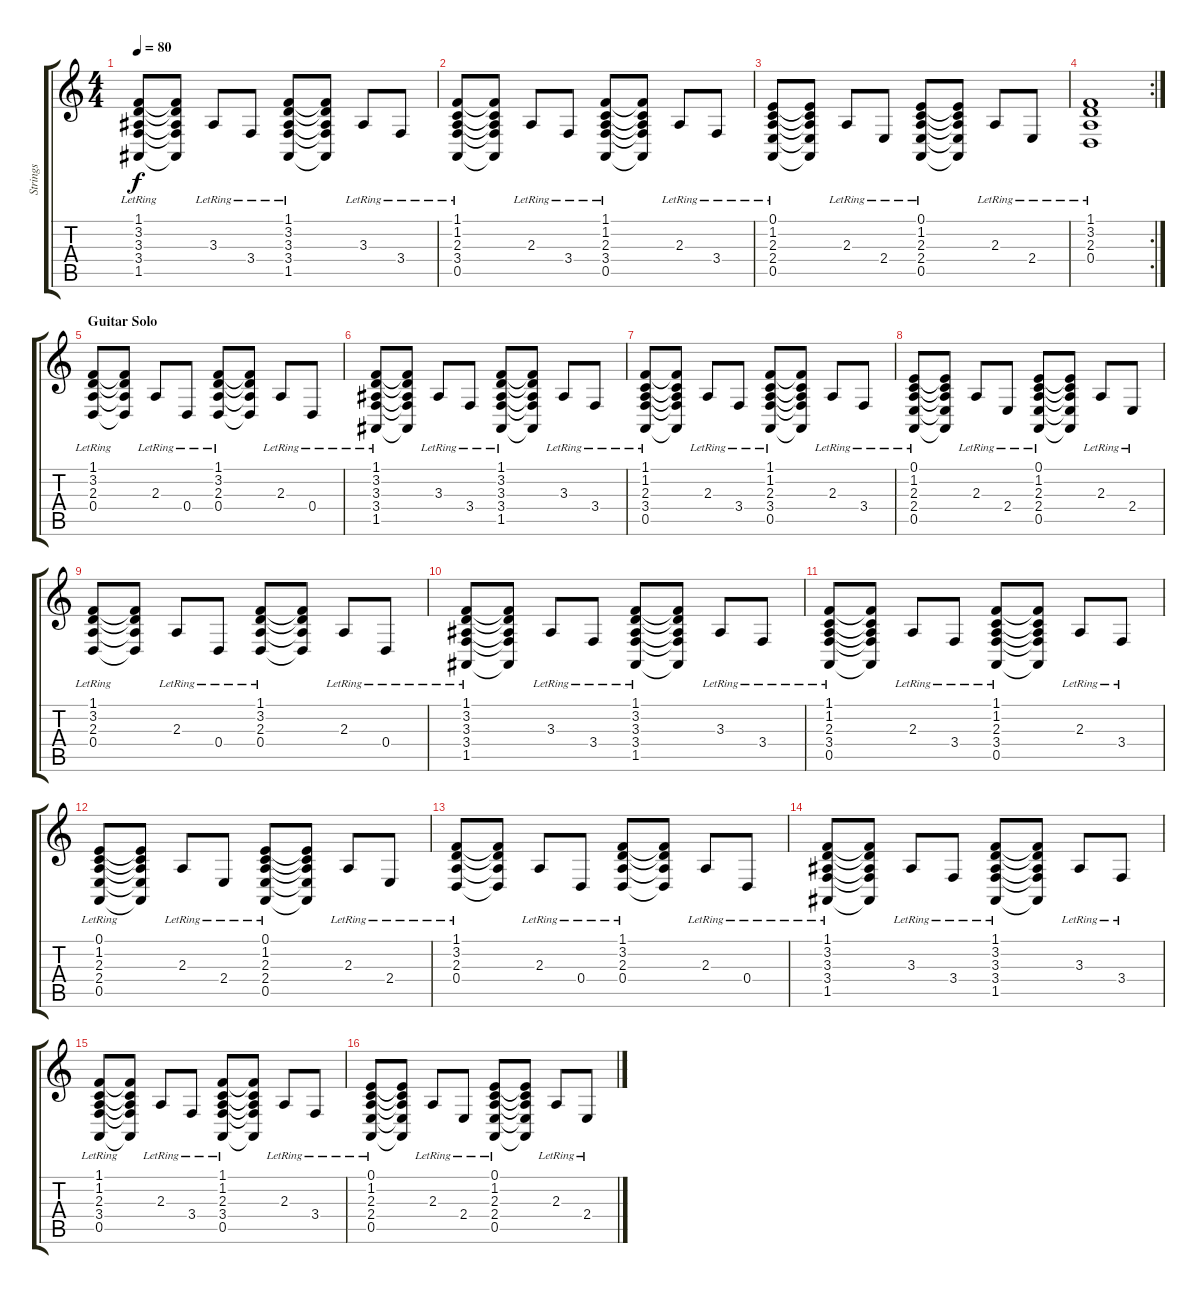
\track ("Strings" "Strings") {instrument stringensemble1}
\staff {score tabs}
\tuning (E4 B3 G3 D3 A2 E2) {hide}
\ts (4 4)
\tempo 80
\clef g2
\ks c
(1.1{lr} 3.2{lr} 3.3{lr} 3.4{lr} 1.5{lr}).8{dy f} (1.1{t} 3.2{t} 3.3{t} 3.4{t} 1.5{t}).8 3.3{lr}.8 3.4{lr}.8 (1.1{lr} 3.2{lr} 3.3{lr} 3.4{lr} 1.5{lr}).8 (1.1{t} 3.2{t} 3.3{t} 3.4{t} 1.5{t}).8 3.3{lr}.8 3.4{lr}.8 |
(1.1{lr} 1.2{lr} 2.3{lr} 3.4{lr} 0.5{lr}).8 (1.1{t} 1.2{t} 2.3{t} 3.4{t} 0.5{t}).8 2.3{lr}.8 3.4{lr}.8 (1.1{lr} 1.2{lr} 2.3{lr} 3.4{lr} 0.5{lr}).8 (1.1{t} 1.2{t} 2.3{t} 3.4{t} 0.5{t}).8 2.3{lr}.8 3.4{lr}.8 |
(0.1{lr} 1.2{lr} 2.3{lr} 2.4{lr} 0.5{lr}).8 (0.1{t} 1.2{t} 2.3{t} 2.4{t} 0.5{t}).8 2.3{lr}.8 2.4{lr}.8 (0.1{lr} 1.2{lr} 2.3{lr} 2.4{lr} 0.5{lr}).8 (0.1{t} 1.2{t} 2.3{t} 2.4{t} 0.5{t}).8 2.3{lr}.8 2.4{lr}.8 |
\rc 2
(1.1{lr} 3.2{lr} 2.3{lr} 0.4{lr}).1 |
\section ("" "Guitar Solo")
(1.1{lr} 3.2{lr} 2.3{lr} 0.4{lr}).8 (1.1{t} 3.2{t} 2.3{t} 0.4{t}).8 2.3{lr}.8 0.4{lr}.8 (1.1{lr} 3.2{lr} 2.3{lr} 0.4{lr}).8 (1.1{t} 3.2{t} 2.3{t} 0.4{t}).8 2.3{lr}.8 0.4{lr}.8 |
(1.1{lr} 3.2{lr} 3.3{lr} 3.4{lr} 1.5{lr}).8 (1.1{t} 3.2{t} 3.3{t} 3.4{t} 1.5{t}).8 3.3{lr}.8 3.4{lr}.8 (1.1{lr} 3.2{lr} 3.3{lr} 3.4{lr} 1.5{lr}).8 (1.1{t} 3.2{t} 3.3{t} 3.4{t} 1.5{t}).8 3.3{lr}.8 3.4{lr}.8 |
(1.1{lr} 1.2{lr} 2.3{lr} 3.4{lr} 0.5{lr}).8 (1.1{t} 1.2{t} 2.3{t} 3.4{t} 0.5{t}).8 2.3{lr}.8 3.4{lr}.8 (1.1{lr} 1.2{lr} 2.3{lr} 3.4{lr} 0.5{lr}).8 (1.1{t} 1.2{t} 2.3{t} 3.4{t} 0.5{t}).8 2.3{lr}.8 3.4{lr}.8 |
(0.1{lr} 1.2{lr} 2.3{lr} 2.4{lr} 0.5{lr}).8 (0.1{t} 1.2{t} 2.3{t} 2.4{t} 0.5{t}).8 2.3{lr}.8 2.4{lr}.8 (0.1{lr} 1.2{lr} 2.3{lr} 2.4{lr} 0.5{lr}).8 (0.1{t} 1.2{t} 2.3{t} 2.4{t} 0.5{t}).8 2.3{lr}.8 2.4{lr}.8 |
(1.1{lr} 3.2{lr} 2.3{lr} 0.4{lr}).8 (1.1{t} 3.2{t} 2.3{t} 0.4{t}).8 2.3{lr}.8 0.4{lr}.8 (1.1{lr} 3.2{lr} 2.3{lr} 0.4{lr}).8 (1.1{t} 3.2{t} 2.3{t} 0.4{t}).8 2.3{lr}.8 0.4{lr}.8 |
(1.1{lr} 3.2{lr} 3.3{lr} 3.4{lr} 1.5{lr}).8 (1.1{t} 3.2{t} 3.3{t} 3.4{t} 1.5{t}).8 3.3{lr}.8 3.4{lr}.8 (1.1{lr} 3.2{lr} 3.3{lr} 3.4{lr} 1.5{lr}).8 (1.1{t} 3.2{t} 3.3{t} 3.4{t} 1.5{t}).8 3.3{lr}.8 3.4{lr}.8 |
(1.1{lr} 1.2{lr} 2.3{lr} 3.4{lr} 0.5{lr}).8 (1.1{t} 1.2{t} 2.3{t} 3.4{t} 0.5{t}).8 2.3{lr}.8 3.4{lr}.8 (1.1{lr} 1.2{lr} 2.3{lr} 3.4{lr} 0.5{lr}).8 (1.1{t} 1.2{t} 2.3{t} 3.4{t} 0.5{t}).8 2.3{lr}.8 3.4{lr}.8 |
(0.1{lr} 1.2{lr} 2.3{lr} 2.4{lr} 0.5{lr}).8 (0.1{t} 1.2{t} 2.3{t} 2.4{t} 0.5{t}).8 2.3{lr}.8 2.4{lr}.8 (0.1{lr} 1.2{lr} 2.3{lr} 2.4{lr} 0.5{lr}).8 (0.1{t} 1.2{t} 2.3{t} 2.4{t} 0.5{t}).8 2.3{lr}.8 2.4{lr}.8 |
(1.1{lr} 3.2{lr} 2.3{lr} 0.4{lr}).8 (1.1{t} 3.2{t} 2.3{t} 0.4{t}).8 2.3{lr}.8 0.4{lr}.8 (1.1{lr} 3.2{lr} 2.3{lr} 0.4{lr}).8 (1.1{t} 3.2{t} 2.3{t} 0.4{t}).8 2.3{lr}.8 0.4{lr}.8 |
(1.1{lr} 3.2{lr} 3.3{lr} 3.4{lr} 1.5{lr}).8 (1.1{t} 3.2{t} 3.3{t} 3.4{t} 1.5{t}).8 3.3{lr}.8 3.4{lr}.8 (1.1{lr} 3.2{lr} 3.3{lr} 3.4{lr} 1.5{lr}).8 (1.1{t} 3.2{t} 3.3{t} 3.4{t} 1.5{t}).8 3.3{lr}.8 3.4{lr}.8 |
(1.1{lr} 1.2{lr} 2.3{lr} 3.4{lr} 0.5{lr}).8 (1.1{t} 1.2{t} 2.3{t} 3.4{t} 0.5{t}).8 2.3{lr}.8 3.4{lr}.8 (1.1{lr} 1.2{lr} 2.3{lr} 3.4{lr} 0.5{lr}).8 (1.1{t} 1.2{t} 2.3{t} 3.4{t} 0.5{t}).8 2.3{lr}.8 3.4{lr}.8 |
(0.1{lr} 1.2{lr} 2.3{lr} 2.4{lr} 0.5{lr}).8 (0.1{t} 1.2{t} 2.3{t} 2.4{t} 0.5{t}).8 2.3{lr}.8 2.4{lr}.8 (0.1{lr} 1.2{lr} 2.3{lr} 2.4{lr} 0.5{lr}).8 (0.1{t} 1.2{t} 2.3{t} 2.4{t} 0.5{t}).8 2.3{lr}.8 2.4{lr}.8
